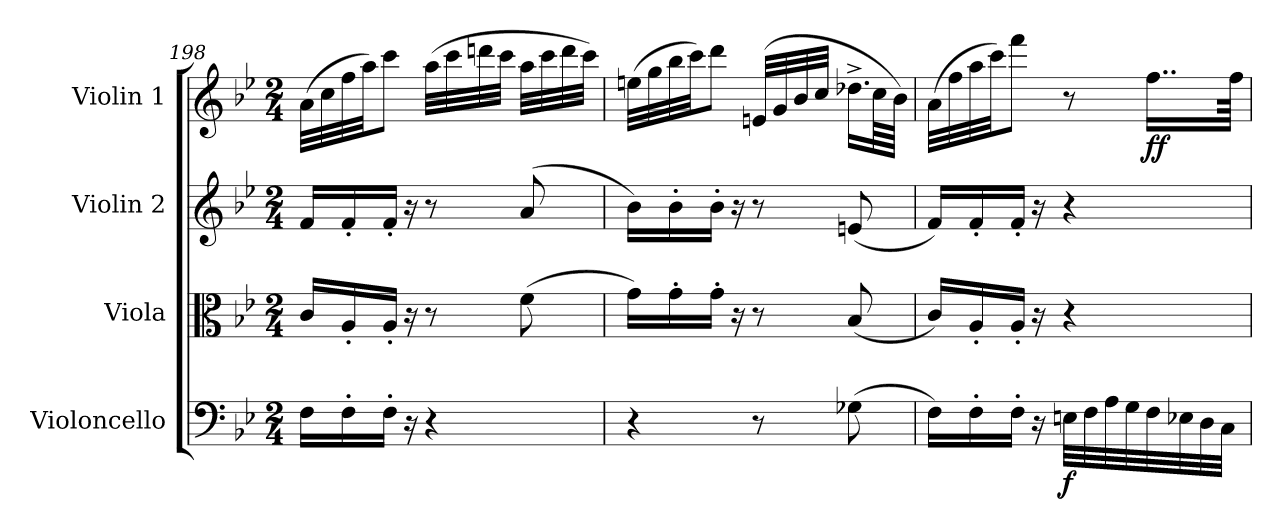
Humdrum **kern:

**kern	**dynam	**kern	**kern	**kern	**dynam
*part4	*part4	*part3	*part2	*part1	*part1
*staff4	*staff4	*staff3	*staff2	*staff1	*staff1
*I"Violoncello	*	*I"Viola	*I"Violin 2	*I"Violin 1	*
*I'Vc	*	*I'Vla	*I'Vln	*I'Vln	*
*clefF4	*	*clefC3	*clefG2	*clefG2	*
*k[b-e-]	*	*k[b-e-]	*k[b-e-]	*k[b-e-]	*
*M2/4	*	*M2/4	*M2/4	*M2/4	*
=198	=198	=198	=198	=198	=198
16F\LL	.	16c/LL	16f/LL	(32a\LLL	.
.	.	.	.	32cc\	.
16F'\	.	16A'/	16f'/	32ff\	.
.	.	.	.	32aa\JJ)	.
16F'\JJ	.	16A'/JJ	16f'/JJ	8ccc\J	.
16r	.	16r	16r	.	.
4r	.	8r	8r	(32aa\LLL	.
.	.	.	.	32ccc\	.
.	.	.	.	32dddn\	.
.	.	.	.	32ccc\JJJ	.
.	.	(8f\	(8a/	32aa\LLL	.
.	.	.	.	32ccc\	.
.	.	.	.	32ddd\	.
.	.	.	.	32ccc\JJJ)	.
=199	=199	=199	=199	=199	=199
4r	.	16g\LL)	16b-\LL)	(32een\LLL	.
.	.	.	.	32gg\	.
.	.	16g'\	16b-'\	32bb-\	.
.	.	.	.	32ccc\JJ)	.
.	.	16g'\JJ	16b-'\JJ	8ddd\J	.
.	.	16r	16r	.	.
8r	.	8r	8r	(32en/LLL	.
.	.	.	.	32g/	.
.	.	.	.	32b-/	.
.	.	.	.	32cc/JJJ	.
(8G-X\	.	(8B-/	(8en/	16.dd-X^\LL	.
.	.	.	.	64cc\LL	.
.	.	.	.	64b-\JJJJ)	.
!!LO:LB:g=z
=200	=200	=200	=200	=200	=200
16F\LL)	.	16c/LL)	16f/LL)	(32a\LLL	.
.	.	.	.	32ff\	.
16F'\	.	16A'/	16f'/	32aa\	.
.	.	.	.	32ccc\JJ)	.
16F'\JJ	.	16A'/JJ	16f'/JJ	8fff\J	.
16r	.	16r	16r	.	.
!	!LO:DY:b	!	!	!	!
32En\LLL	f	4r	4r	8r	.
32F\	.	.	.	.	.
32A\	.	.	.	.	.
32G\	.	.	.	.	.
!	!	!	!	!	!LO:DY:b
32F\	.	.	.	16..ff\LL	ff
32E-X\	.	.	.	.	.
32D\	.	.	.	.	.
32C\JJJ	.	.	.	.	.
.	.	.	.	64ff\JJkk	.
=	=	=	=	=	=
*-	*-	*-	*-	*-	*-
